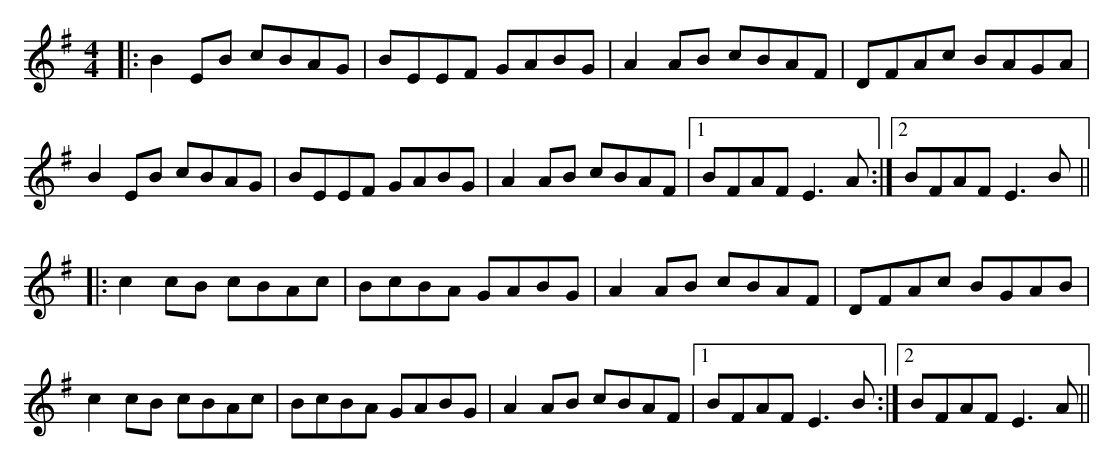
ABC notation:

X:1
M:4/4
K:Emin
|: B2EB cBAG | BEEF GABG | A2AB cBAF | DFAc BAGA |
B2EB cBAG | BEEF GABG | A2AB cBAF |1 BFAF E3A :|2 BFAF E3B ||
|: c2cB cBAc | BcBA GABG | A2AB cBAF | DFAc BGAB |
c2cB cBAc | BcBA GABG | A2AB cBAF |1 BFAF E3B :|2 BFAF E3A ||
